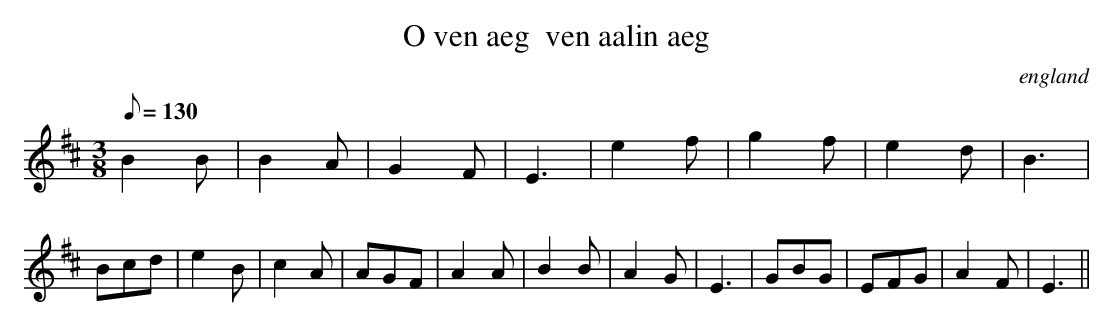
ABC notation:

X:1
T:O ven aeg  ven aalin aeg
O:england
M:3/8
L:1/8
Q:130
K:D
B2B|B2A|G2F|E3|e2f|g2f|e2d|B3|Bcd|e2B|c2A|AGF|A2A|B2B|A2G|E3|GBG|EFG|A2F|E3||
